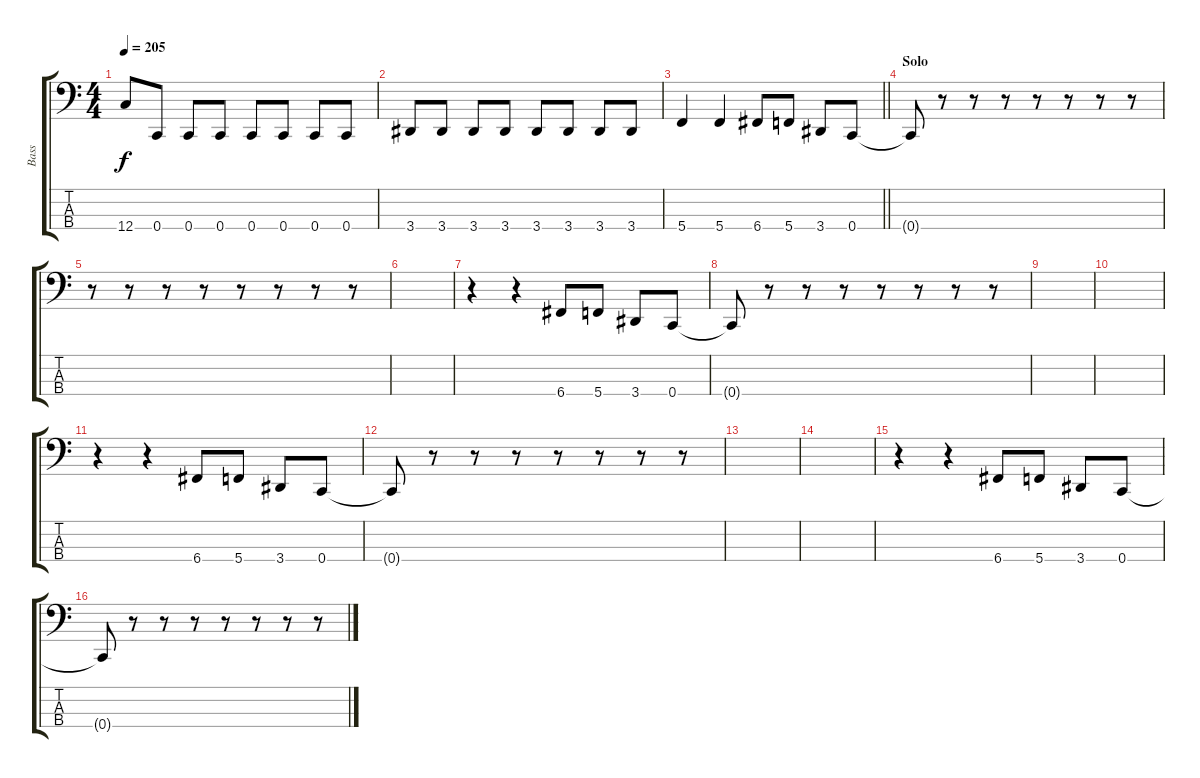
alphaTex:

\track ("Bass" "Bass") {instrument slapbass2}
\staff {score tabs}
\tuning (F2 C2 G1 C1) {hide}
\ts (4 4)
\tempo 205
\clef f4
\ks c
12.4.8{dy f} 0.4.8 0.4.8 0.4.8 0.4.8 0.4.8 0.4.8 0.4.8 |
3.4.8 3.4.8 3.4.8 3.4.8 3.4.8 3.4.8 3.4.8 3.4.8 |
\barLineRight lightlight
5.4.4 5.4.4 6.4.8 5.4.8 3.4.8 0.4.8 |
\section ("" "Solo")
0.4{t}.8 r.8 r.8 r.8 r.8 r.8 r.8 r.8 |
r.8 r.8 r.8 r.8 r.8 r.8 r.8 r.8 |
|
r.4 r.4 6.4.8 5.4.8 3.4.8 0.4.8 |
0.4{t}.8 r.8 r.8 r.8 r.8 r.8 r.8 r.8 |
|
|
r.4 r.4 6.4.8 5.4.8 3.4.8 0.4.8 |
0.4{t}.8 r.8 r.8 r.8 r.8 r.8 r.8 r.8 |
|
|
r.4 r.4 6.4.8 5.4.8 3.4.8 0.4.8 |
0.4{t}.8 r.8 r.8 r.8 r.8 r.8 r.8 r.8
